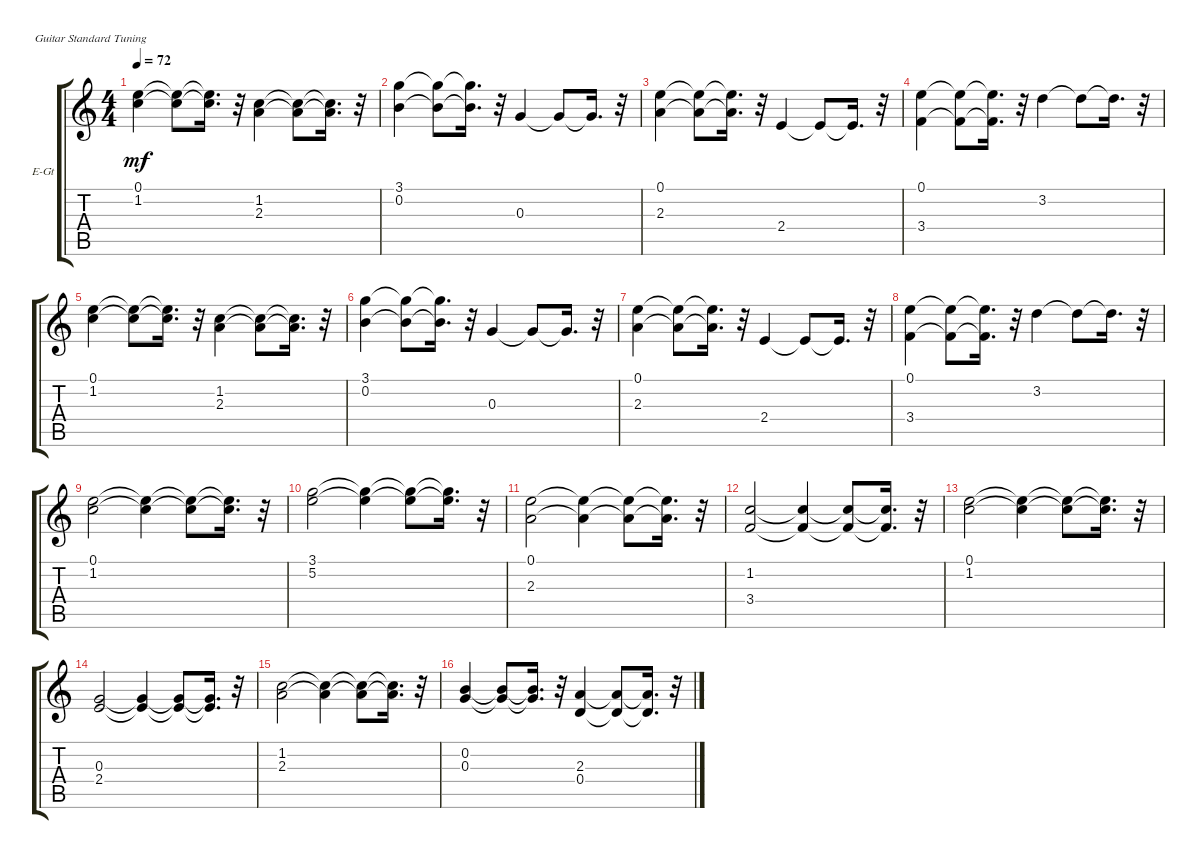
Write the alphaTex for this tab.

\defaultSystemsLayout 4
\bracketExtendMode groupsimilarinstruments
\firstSystemTrackNameOrientation horizontal
\otherSystemsTrackNameOrientation horizontal
\track ("Electric Guitar" "E-Gt") {instrument electricguitarclean}
\staff {score tabs}
\tuning (E4 B3 G3 D3 A2 E2)
\ts (4 4)
\tempo 72
\clef g2
\ks c
(0.1 1.2).4{dy mf instrument electricguitarclean} (0.1{t} 1.2{t}).8 (0.1{t} 1.2{t}).16{d} r.32 (1.2 2.3).4 (1.2{t} 2.3{t}).8 (1.2{t} 2.3{t}).16{d} r.32 |
(3.1 0.2).4 (3.1{t} 0.2{t}).8 (3.1{t} 0.2{t}).16{d} r.32 0.3.4 0.3{t}.8 0.3{t}.16{d} r.32 |
(0.1 2.3).4 (0.1{t} 2.3{t}).8 (0.1{t} 2.3{t}).16{d} r.32 2.4.4 2.4{t}.8 2.4{t}.16{d} r.32 |
(0.1 3.4).4 (0.1{t} 3.4{t}).8 (0.1{t} 3.4{t}).16{d} r.32 3.2.4 3.2{t}.8 3.2{t}.16{d} r.32 |
(0.1 1.2).4 (0.1{t} 1.2{t}).8 (0.1{t} 1.2{t}).16{d} r.32 (1.2 2.3).4 (1.2{t} 2.3{t}).8 (1.2{t} 2.3{t}).16{d} r.32 |
(3.1 0.2).4 (3.1{t} 0.2{t}).8 (3.1{t} 0.2{t}).16{d} r.32 0.3.4 0.3{t}.8 0.3{t}.16{d} r.32 |
(0.1 2.3).4 (0.1{t} 2.3{t}).8 (0.1{t} 2.3{t}).16{d} r.32 2.4.4 2.4{t}.8 2.4{t}.16{d} r.32 |
(0.1 3.4).4 (0.1{t} 3.4{t}).8 (0.1{t} 3.4{t}).16{d} r.32 3.2.4 3.2{t}.8 3.2{t}.16{d} r.32 |
(0.1 1.2).2 (0.1{t} 1.2{t}).4 (0.1{t} 1.2{t}).8 (0.1{t} 1.2{t}).16{d} r.32 |
(3.1 5.2).2 (3.1{t} 5.2{t}).4 (3.1{t} 5.2{t}).8 (3.1{t} 5.2{t}).16{d} r.32 |
(0.1 2.3).2 (0.1{t} 2.3{t}).4 (0.1{t} 2.3{t}).8 (0.1{t} 2.3{t}).16{d} r.32 |
(1.2 3.4).2 (1.2{t} 3.4{t}).4 (1.2{t} 3.4{t}).8 (1.2{t} 3.4{t}).16{d} r.32 |
(0.1 1.2).2 (0.1{t} 1.2{t}).4 (0.1{t} 1.2{t}).8 (0.1{t} 1.2{t}).16{d} r.32 |
(0.3 2.4).2 (0.3{t} 2.4{t}).4 (0.3{t} 2.4{t}).8 (0.3{t} 2.4{t}).16{d} r.32 |
(1.2 2.3).2 (1.2{t} 2.3{t}).4 (1.2{t} 2.3{t}).8 (1.2{t} 2.3{t}).16{d} r.32 |
(0.2 0.3).4 (0.2{t} 0.3{t}).8 (0.2{t} 0.3{t}).16{d} r.32 (2.3 0.4).4 (2.3{t} 0.4{t}).8 (2.3{t} 0.4{t}).16{d} r.32
